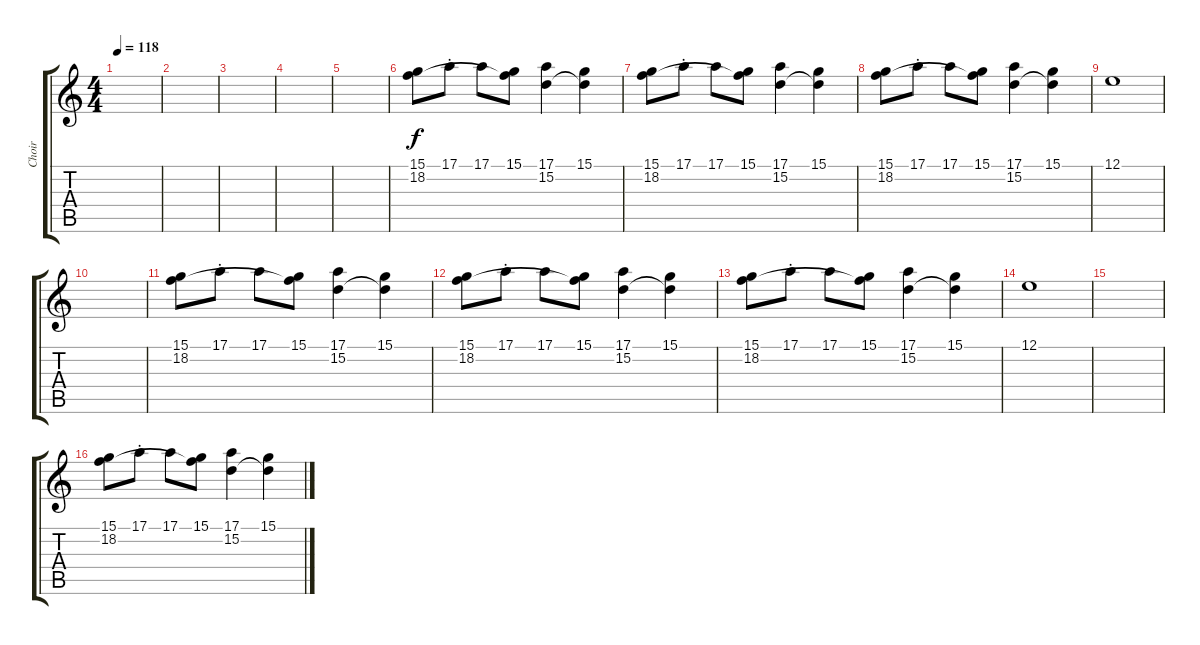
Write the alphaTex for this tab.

\track ("Choir" "Choir") {instrument choiraahs}
\staff {score tabs}
\tuning (E4 B3 G3 D3 A2 E2) {hide}
\ts (4 4)
\tempo 118
\clef g2
\ks c
|
|
|
|
|
(15.1 18.2).8 17.1{st}.8 17.1.8 (15.1 18.2{t}).8 (17.1 15.2).4 (15.1 15.2{t}).4 |
(15.1 18.2).8 17.1{st}.8 17.1.8 (15.1 18.2{t}).8 (17.1 15.2).4 (15.1 15.2{t}).4 |
(15.1 18.2).8 17.1{st}.8 17.1.8 (15.1 18.2{t}).8 (17.1 15.2).4 (15.1 15.2{t}).4 |
12.1.1 |
|
(15.1 18.2).8 17.1{st}.8 17.1.8 (15.1 18.2{t}).8 (17.1 15.2).4 (15.1 15.2{t}).4 |
(15.1 18.2).8 17.1{st}.8 17.1.8 (15.1 18.2{t}).8 (17.1 15.2).4 (15.1 15.2{t}).4 |
(15.1 18.2).8 17.1{st}.8 17.1.8 (15.1 18.2{t}).8 (17.1 15.2).4 (15.1 15.2{t}).4 |
12.1.1 |
|
(15.1 18.2).8 17.1{st}.8 17.1.8 (15.1 18.2{t}).8 (17.1 15.2).4 (15.1 15.2{t}).4
